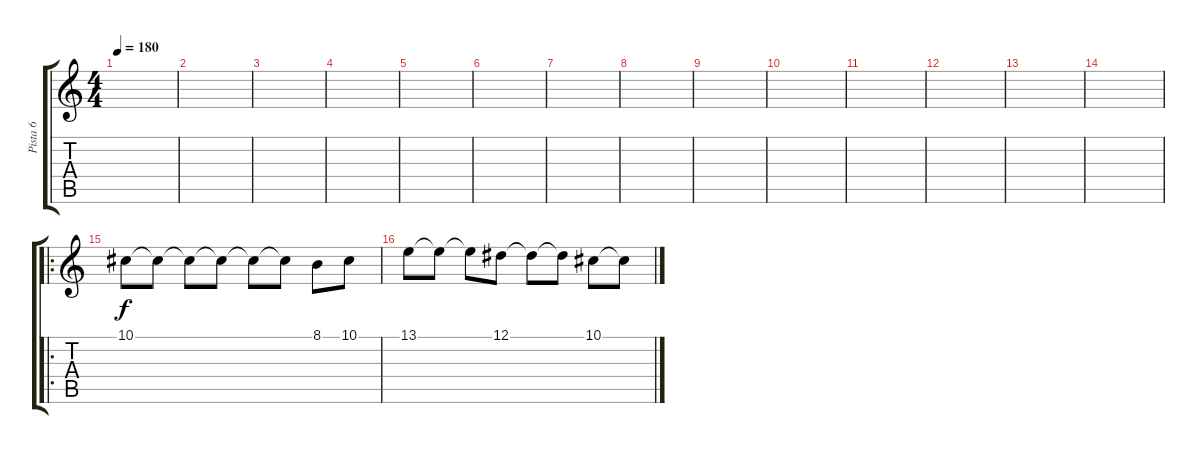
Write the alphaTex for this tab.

\track ("Pista 6" "Pista 6") {instrument lead6voice}
\staff {score tabs}
\tuning (Eb4 Bb3 Gb3 Db3 Ab2 Eb2) {hide}
\ts (4 4)
\tempo 180
\clef g2
\ks c
|
|
|
|
|
|
|
|
|
|
|
|
|
|
\ro
10.1.8 10.1{t}.8 10.1{t}.8 10.1{t}.8 10.1{t}.8 10.1{t}.8 8.1.8 10.1.8 |
13.1.8 13.1{t}.8 13.1{t}.8 12.1.8 12.1{t}.8 12.1{t}.8 10.1.8 10.1{t}.8
